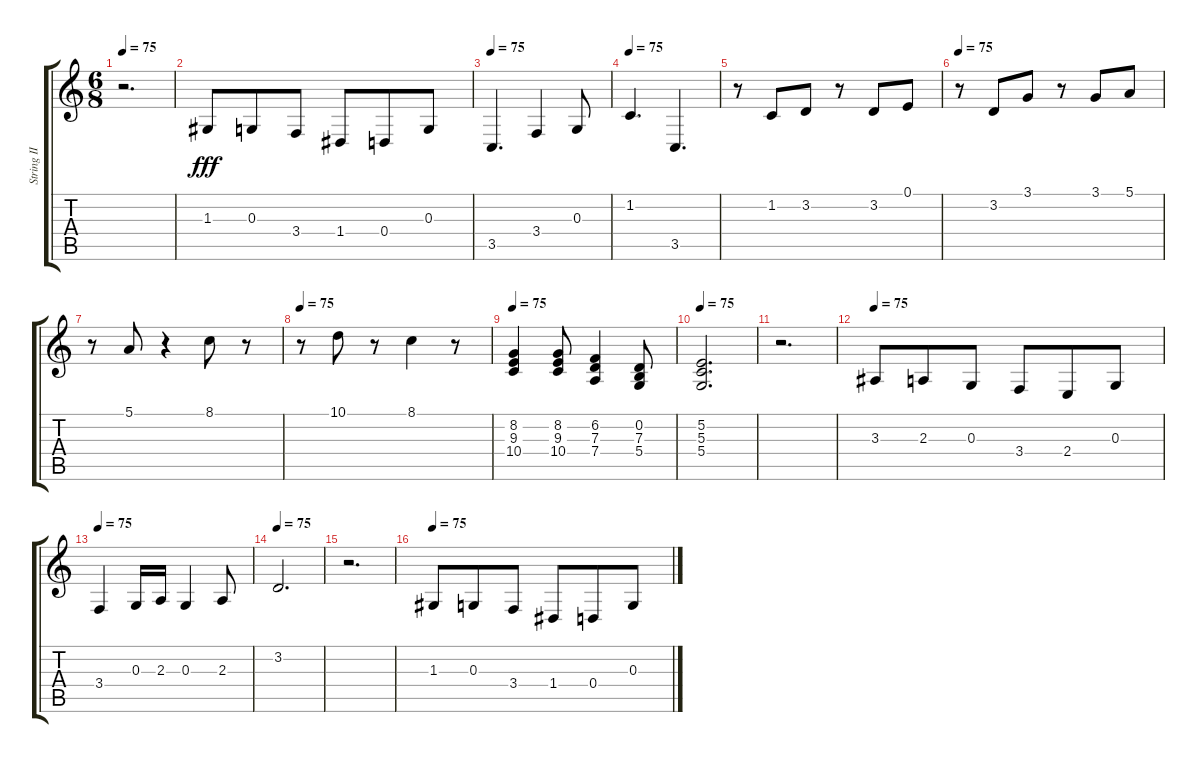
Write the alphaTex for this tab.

\track ("String II" "String II") {instrument synthstrings1}
\staff {score tabs}
\tuning (E4 B3 G3 D3 A2 E2) {hide}
\ts (6 8)
\tempo 75
\clef g2
\ks c
r.2{d dy fff} |
1.3.8{instrument synthstrings1} 0.3.8 3.4.8 1.4.8 0.4.8 0.3.8 |
\tempo 75
3.5.4{d} 3.4.4 0.3.8 |
\tempo 75
1.2.4{d} 3.5.4{d} |
r.8{instrument synthstrings1} 1.2.8 3.2.8 r.8 3.2.8 0.1.8 |
\tempo 75
r.8 3.2.8 3.1.8 r.8 3.1.8 5.1.8 |
r.8 5.1.8 r.4 8.1.8 r.8 |
\tempo 75
r.8{instrument synthstrings1} 10.1.8 r.8 8.1.4 r.8 |
\tempo 75
(8.2 9.3 10.4).4{instrument synthstrings1} (8.2 9.3 10.4).8 (6.2 7.3 7.4).4 (0.2 7.3 5.4).8 |
\tempo 75
(5.2 5.3 5.4).2{d} |
r.2{d} |
\tempo 75
3.3.8{instrument synthstrings1} 2.3.8 0.3.8 3.4.8 2.4.8 0.3.8 |
\tempo 75
3.4.4 0.3.16 2.3.16{instrument synthstrings1} 0.3.4 2.3.8 |
\tempo 75
3.2.2{d} |
r.2{d} |
\tempo 75
1.3.8{instrument synthstrings1} 0.3.8 3.4.8 1.4.8 0.4.8 0.3.8
